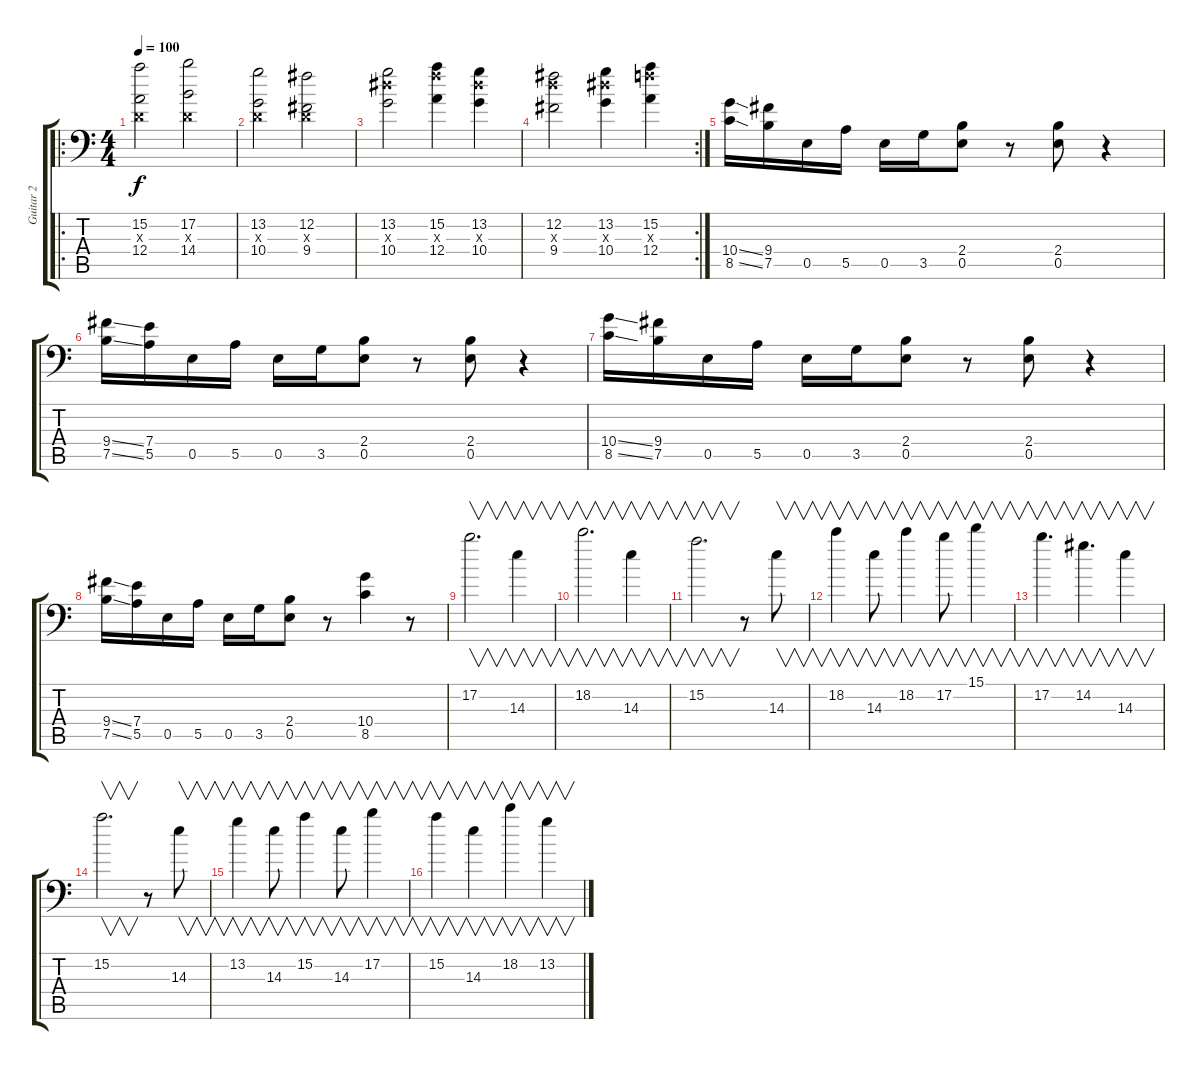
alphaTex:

\track ("Guitar 2" "Guitar 2") {instrument electricguitarclean}
\staff {score tabs}
\tuning (B3 Gb3 D3 A2 E2 A1) {hide}
\ro
\ts (4 4)
\tempo 100
\clef f4
\ks c
(15.2 0.3{x} 12.4).2{dy f volume 6 instrument electricguitarclean} (17.2 0.3{x} 14.4).2 |
(13.2 0.3{x} 10.4).2 (12.2 0.3{x} 9.4).2 |
(13.2 13.3{x} 10.4).2 (15.2 15.3{x} 12.4).4 (13.2 13.3{x} 10.4).4 |
\rc 2
(12.2 12.3{x} 9.4).2 (13.2 13.3{x} 10.4).4 (15.2 15.3{x} 12.4).4 |
(10.4{ss} 8.5{ss}).16{volume 13 instrument electricguitarclean} (9.4 7.5).16 0.5.16 5.5.16 0.5.16 3.5.16 (2.4 0.5).8 r.8 (2.4 0.5).8 r.4 |
(9.4{ss} 7.5{ss}).16 (7.4 5.5).16 0.5.16 5.5.16 0.5.16 3.5.16 (2.4 0.5).8 r.8 (2.4 0.5).8 r.4 |
(10.4{ss} 8.5{ss}).16 (9.4 7.5).16 0.5.16 5.5.16 0.5.16 3.5.16 (2.4 0.5).8 r.8 (2.4 0.5).8 r.4 |
(9.4{ss} 7.5{ss}).16 (7.4 5.5).16 0.5.16 5.5.16 0.5.16 3.5.16 (2.4 0.5).8 r.8 (10.4 8.5).4 r.8 |
17.2.2{v d instrument electricguitarclean} 14.3.4{v} |
18.2.2{v d} 14.3.4{v} |
15.2.2{v d} r.8 14.3.8{v} |
18.2.4{v} 14.3.8{v} 18.2.4{v} 17.2.8{v} 15.1.4{v} |
17.2.4{v d instrument electricguitarclean} 14.2.4{v d} 14.3.4{v} |
15.2.2{v d} r.8 14.3.8{v} |
13.2.4{v} 14.3.8{v} 15.2.4{v} 14.3.8{v} 17.2.4{v} |
15.2.4{v} 14.3.4{v} 18.2.4{v} 13.2.4{v}
